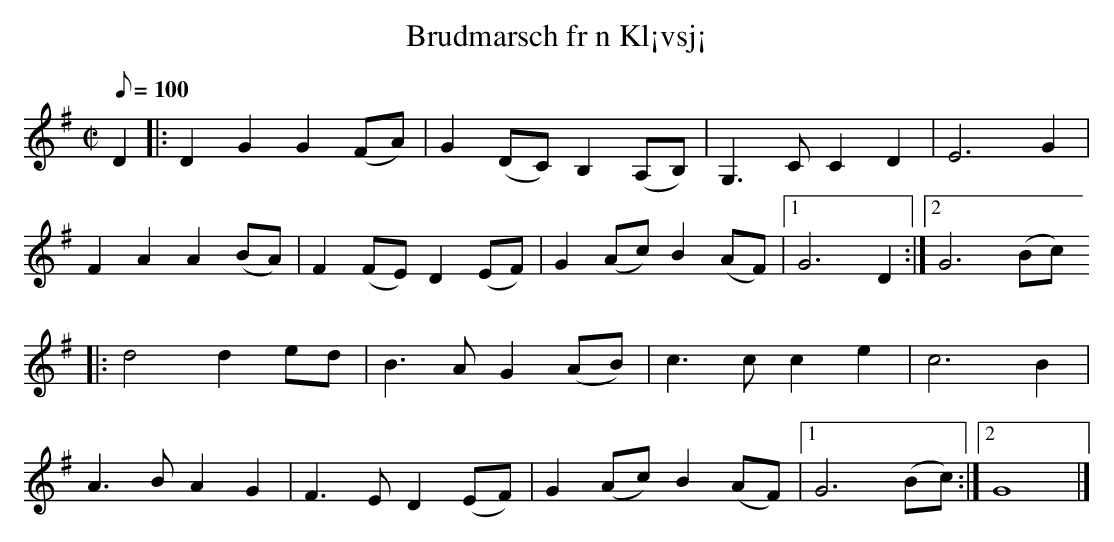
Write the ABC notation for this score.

X:1
T: Brudmarsch fr n Kl¡vsj¡
F¡r en standardversion av l ten - se t ex http://www.spelmansforbundet.se/html/noter_101-200.html nr 105!
M: C|
L: 1/8
Q: 100
K: G
D2 |: D2G2 G2(FA) | G2(DC) B,2(A,B,) | G,3C C2D2 | E6G2 |
 F2A2 A2(BA) | F2(FE) D2(EF) | G2(Ac) B2(AF) |1 G6D2 :|2 G6(Bc)
|: d4 d2ed | B3A G2(AB) | c3c c2e2 | c6B2 |
 A3B A2G2 | F3E D2(EF) | G2(Ac) B2(AF) |1 G6(Bc) :|2 G8 |]
